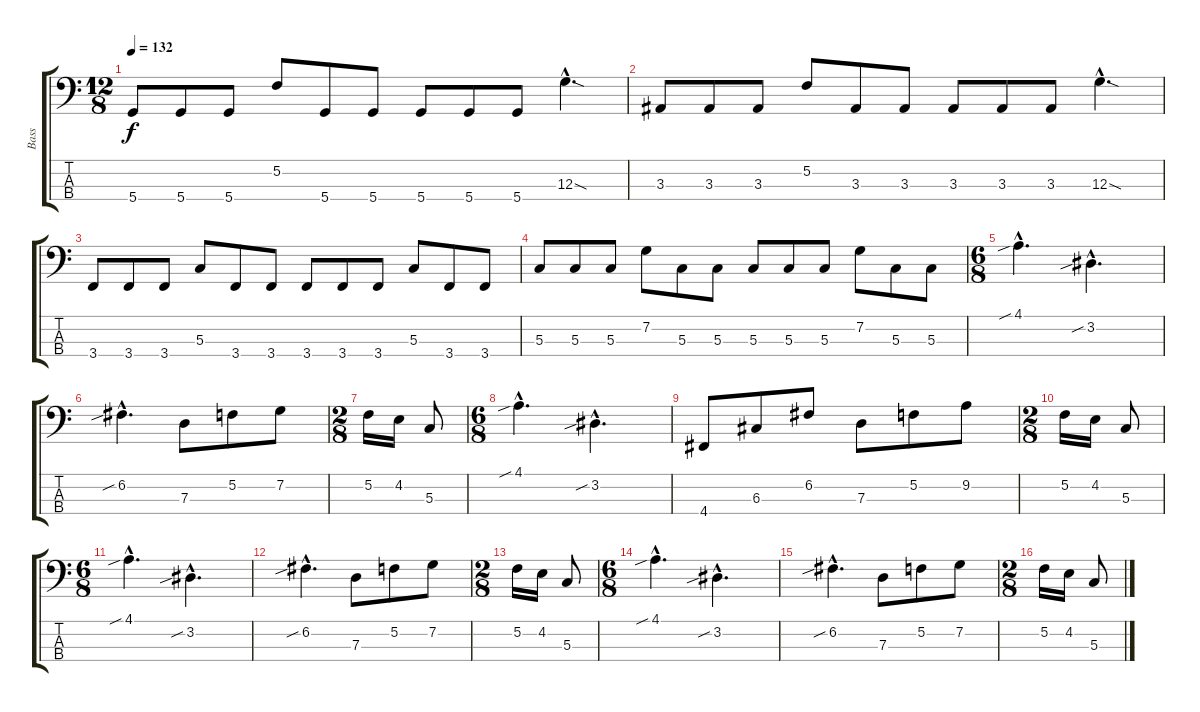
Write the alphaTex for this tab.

\track ("Bass" "Bass") {instrument electricbasspick}
\staff {score tabs}
\tuning (F2 C2 G1 D1) {hide}
\ts (12 8)
\tempo 132
\clef f4
\ks c
5.4.8{dy f} 5.4.8 5.4.8 5.2.8 5.4.8 5.4.8 5.4.8 5.4.8 5.4.8 12.3{sod hac}.4{d} |
3.3.8 3.3.8 3.3.8 5.2.8 3.3.8 3.3.8 3.3.8 3.3.8 3.3.8 12.3{sod hac}.4{d} |
3.4.8 3.4.8 3.4.8 5.3.8 3.4.8 3.4.8 3.4.8 3.4.8 3.4.8 5.3.8 3.4.8 3.4.8 |
5.3.8 5.3.8 5.3.8 7.2.8 5.3.8 5.3.8 5.3.8 5.3.8 5.3.8 7.2.8 5.3.8 5.3.8 |
\ts (6 8)
4.1{sib hac}.4{d} 3.2{sib hac}.4{d} |
6.2{sib hac}.4{d} 7.3.8 5.2.8 7.2.8 |
\ts (2 8)
5.2.16 4.2.16 5.3.8 |
\ts (6 8)
4.1{sib hac}.4{d} 3.2{sib hac}.4{d} |
4.4.8 6.3.8 6.2.8 7.3.8 5.2.8 9.2.8 |
\ts (2 8)
5.2.16 4.2.16 5.3.8 |
\ts (6 8)
4.1{sib hac}.4{d} 3.2{sib hac}.4{d} |
6.2{sib hac}.4{d} 7.3.8 5.2.8 7.2.8 |
\ts (2 8)
5.2.16 4.2.16 5.3.8 |
\ts (6 8)
4.1{sib hac}.4{d} 3.2{sib hac}.4{d} |
6.2{sib hac}.4{d} 7.3.8 5.2.8 7.2.8 |
\ts (2 8)
5.2.16 4.2.16 5.3.8
